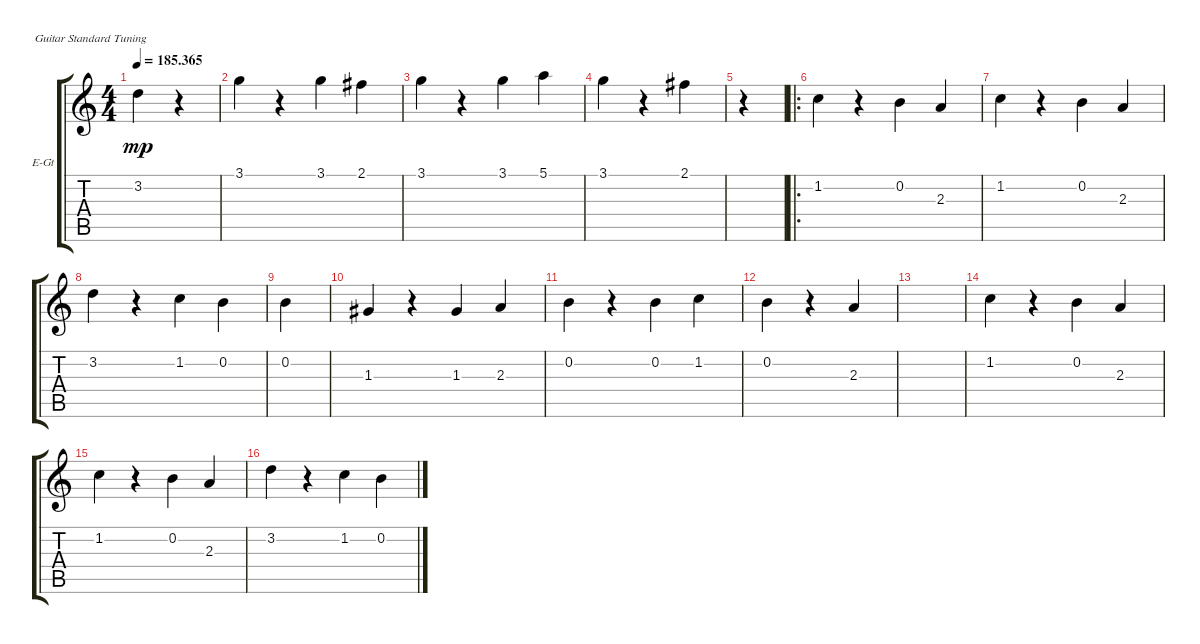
\defaultSystemsLayout 4
\bracketExtendMode groupsimilarinstruments
\firstSystemTrackNameOrientation horizontal
\otherSystemsTrackNameOrientation horizontal
\track ("Electric Guitar" "E-Gt") {instrument sitar}
\staff {score tabs}
\tuning (E4 B3 G3 D3 A2 E2)
\displaytranspose 12
\ts (4 4)
\tempo
185.365
\accidentals auto
\clef g2
\ottava regular
\simile none
\scale
0.333333
\ks c
3.2.4{dy mp} r.4 |
3.1.4 r.4 3.1.4 2.1.4 |
3.1.4 r.4 3.1.4 5.1.4 |
3.1.4 r.4 2.1.4 |
r.4 |
\ro
1.2.4 r.4 0.2.4 2.3.4 |
1.2.4 r.4 0.2.4 2.3.4 |
3.2.4 r.4 1.2.4 0.2.4 |
0.2.4 |
1.3.4 r.4 1.3.4 2.3.4 |
0.2.4 r.4 0.2.4 1.2.4 |
0.2.4 r.4 2.3.4 |
|
1.2.4 r.4 0.2.4 2.3.4 |
1.2.4 r.4 0.2.4 2.3.4 |
3.2.4 r.4 1.2.4 0.2.4
